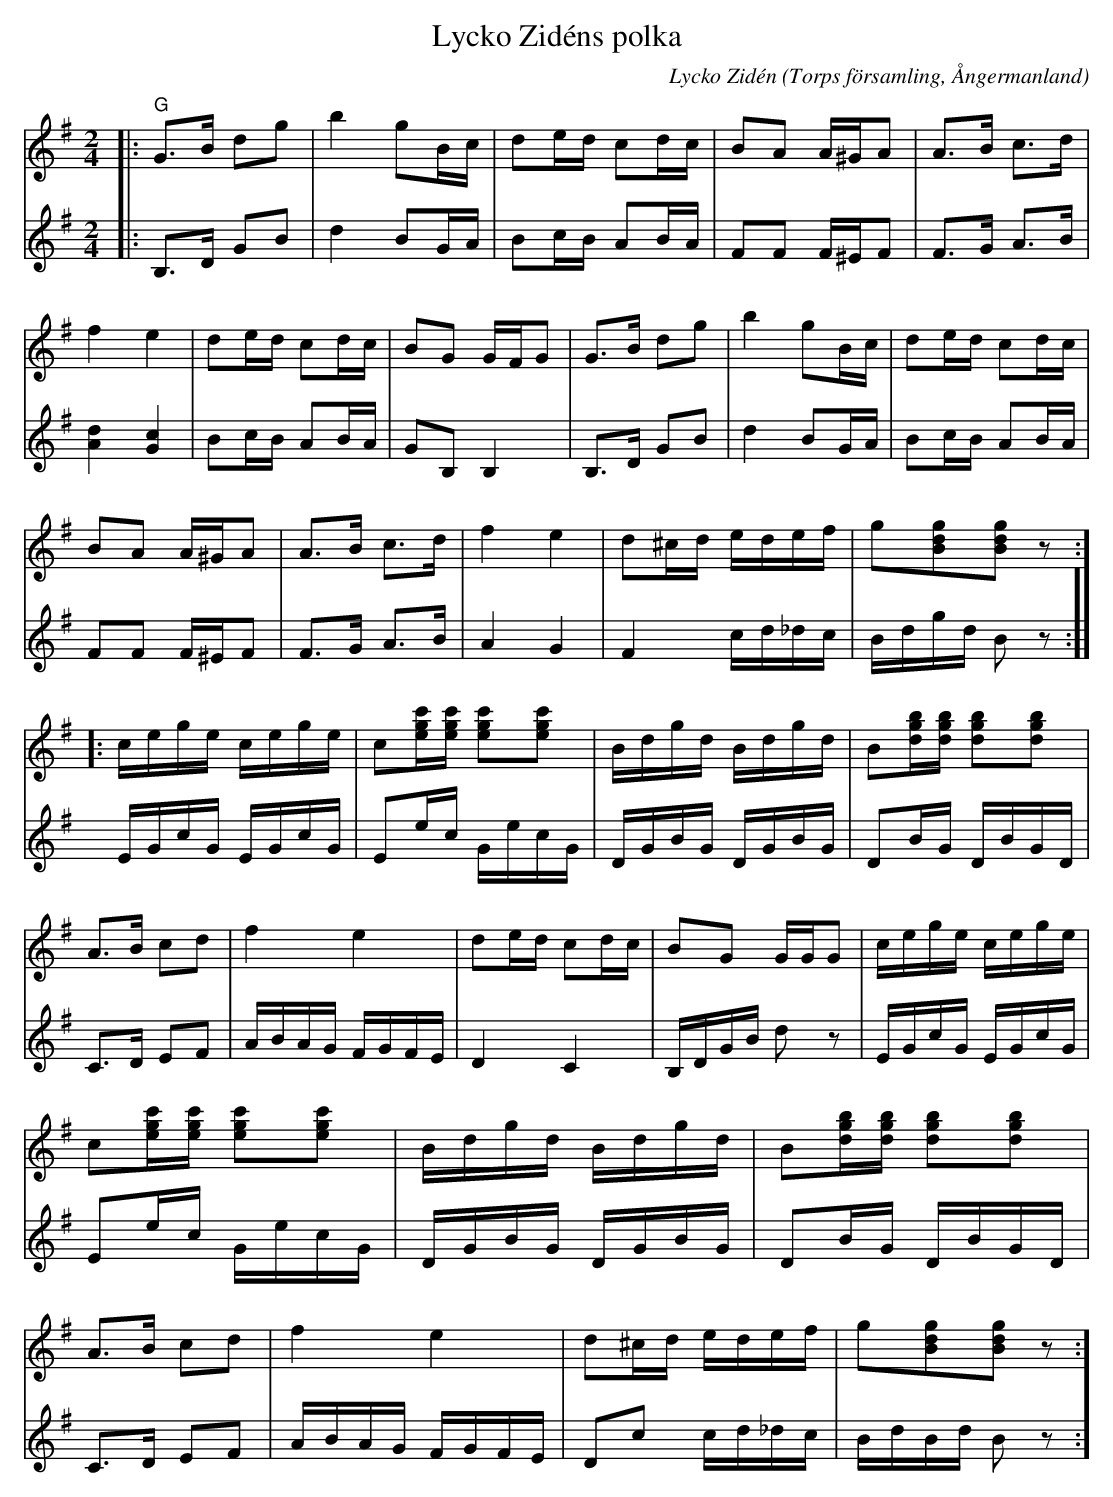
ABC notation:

X:1
T:Lycko Zidéns polka
O:Torps församling, Ångermanland
C: Lycko Zidén
M:2/4
L:1/16
K:G
V:1
|:"G" G3B d2g2 | b4 g2Bc | d2ed c2dc | B2A2 A^GA2 |A3B c3d | f4 e4 | d2ed c2dc | B2G2 GFG2 | G3B d2g2 | b4 g2Bc | d2ed c2dc | B2A2 A^GA2 | A3B c3d | f4 e4 | d2^cd edef | g2[gdB]2[gdB]2 z2 :][: cege cege | c2[c'ge][c'ge] [c'ge]2[c'ge]2 | Bdgd Bdgd | B2[bgd][bgd] [bgd]2[bgd]2 | A3B c2d2 | f4 e4 | d2ed c2dc | B2G2 GGG2 | cege cege | c2[c'ge][c'ge] [c'ge]2[c'ge]2 | Bdgd Bdgd | B2[bgd][bgd] [bgd]2[bgd]2 | A3B c2d2 | f4 e4 | d2^cd edef | g2[gdB]2[gdB]2 z2 :]
V:2
|: B,3D G2B2 | d4 B2GA | B2cB A2BA | F2F2 F^EF2 | F3G A3B | [dA]4 [cG]4 | B2cB A2BA | G2B,2 B,4 | B,3D G2B2 | d4 B2GA | B2cB A2BA | F2F2 F^EF2 | F3G A3B | A4 G4 | F4 cd_dc | Bdgd B2 z2 :][ EGcG EGcG | E2ec GecG | DGBG DGBG | D2BG DBGD | C3D E2F2 | ABAG FGFE | D4 C4 | B,DGB d2 z2 | EGcG EGcG | E2ec GecG | DGBG DGBG | D2BG DBGD | C3D E2F2 | ABAG FGFE | D2c2 cd_dc | BdBd B2 z2 :]
